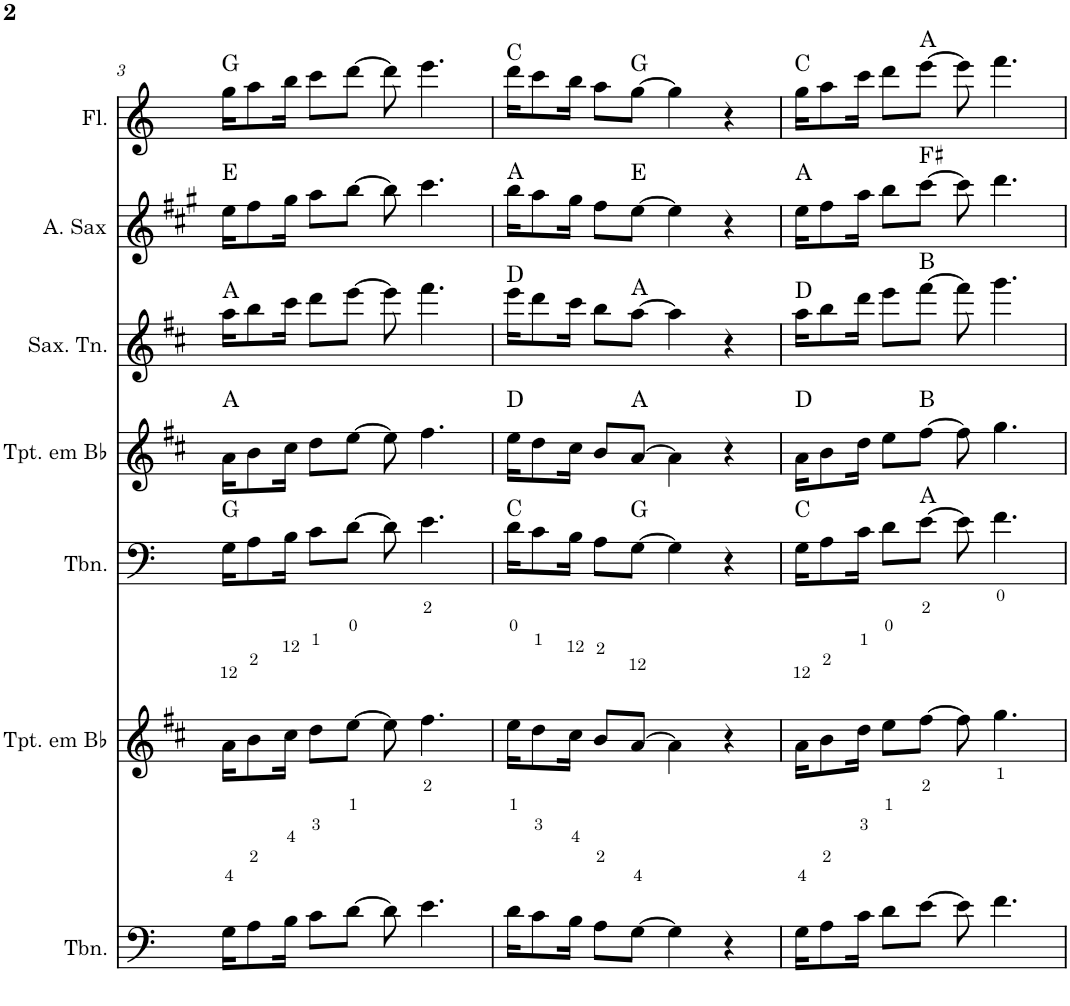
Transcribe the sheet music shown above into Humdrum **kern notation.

**kern	**kern	**kern	**harte	**kern	**harte	**kern	**harte	**kern	**harte	**kern	**harte
*part7	*part6	*part5	*part5	*part4	*part4	*part3	*part3	*part2	*part2	*part1	*part1
*staff7	*staff6	*staff5	*	*staff4	*	*staff3	*	*staff2	*	*staff1	*
*I"Trombone	*I"Trompete em Bb	*I"Trombone	*	*I"Trompete em Bb	*	*I"Saxofone Tenor	*	*I"Saxofone Alto	*	*I"Flauta Transversal	*
*I'Tbn.	*I'Tpt. em Bb	*I'Tbn.	*	*I'Tpt. em Bb	*	*I'Sax. Tn.	*	*	*	*I'Fl.	*
!!LO:PB:g=z
*clefF4	*clefG2	*clefF4	*	*clefG2	*	*clefG2	*	*clefG2	*	*clefG2	*
*	*Trd1c2	*	*	*Trd1c2	*	*Trd8c14	*	*Trd5c9	*	*	*
*k[]	*k[f#c#]	*k[]	*	*k[f#c#]	*	*k[f#c#]	*	*k[f#c#g#]	*	*k[]	*
*M4/4	*M4/4	*M4/4	*	*M4/4	*	*M4/4	*	*M4/4	*	*M4/4	*
=3	=3	=3	=3	=3	=3	=3	=3	=3	=3	=3	=3
16G\KL	16a\KL	16G\KL	G:maj	16a\KL	A:maj	16aa\KL	A:maj	16ee\KL	E:maj	16gg\KL	G:maj
8A\	8b\	8A\	.	8b\	.	8bb\	.	8ff#\	.	8aa\	.
16B\Jk	16cc#\Jk	16B\Jk	.	16cc#\Jk	.	16ccc#\Jk	.	16gg#\Jk	.	16bb\Jk	.
8c\L	8dd\L	8c\L	.	8dd\L	.	8ddd\L	.	8aa\L	.	8ccc\L	.
[8d\J	[8ee\J	[8d\J	.	[8ee\J	.	[8eee\J	.	[8bb\J	.	[8ddd\J	.
8d\]	8ee\]	8d\]	.	8ee\]	.	8eee\]	.	8bb\]	.	8ddd\]	.
4.e\	4.ff#\	4.e\	.	4.ff#\	.	4.fff#\	.	4.ccc#\	.	4.eee\	.
=4	=4	=4	=4	=4	=4	=4	=4	=4	=4	=4	=4
16d\KL	16ee\KL	16d\KL	C:maj	16ee\KL	D:maj	16eee\KL	D:maj	16bb\KL	A:maj	16ddd\KL	C:maj
8c\	8dd\	8c\	.	8dd\	.	8ddd\	.	8aa\	.	8ccc\	.
16B\Jk	16cc#\Jk	16B\Jk	.	16cc#\Jk	.	16ccc#\Jk	.	16gg#\Jk	.	16bb\Jk	.
8A\L	8b/L	8A\L	.	8b/L	.	8bb\L	.	8ff#\L	.	8aa\L	.
[8G\J	[8a/J	[8G\J	G:maj	[8a/J	A:maj	[8aa\J	A:maj	[8ee\J	E:maj	[8gg\J	G:maj
4G\]	4a\]	4G\]	.	4a\]	.	4aa\]	.	4ee\]	.	4gg\]	.
4r	4r	4r	.	4r	.	4r	.	4r	.	4r	.
=5	=5	=5	=5	=5	=5	=5	=5	=5	=5	=5	=5
16G\KL	16a\KL	16G\KL	C:maj	16a\KL	D:maj	16aa\KL	D:maj	16ee\KL	A:maj	16gg\KL	C:maj
8A\	8b\	8A\	.	8b\	.	8bb\	.	8ff#\	.	8aa\	.
16c\Jk	16dd\Jk	16c\Jk	.	16dd\Jk	.	16ddd\Jk	.	16aa\Jk	.	16ccc\Jk	.
8d\L	8ee\L	8d\L	.	8ee\L	.	8eee\L	.	8bb\L	.	8ddd\L	.
[8e\J	[8ff#\J	[8e\J	A:maj	[8ff#\J	B:maj	[8fff#\J	B:maj	[8ccc#\J	F#:maj	[8eee\J	A:maj
8e\]	8ff#\]	8e\]	.	8ff#\]	.	8fff#\]	.	8ccc#\]	.	8eee\]	.
4.f\	4.gg\	4.f\	.	4.gg\	.	4.ggg\	.	4.ddd\	.	4.fff\	.
=	=	=	=	=	=	=	=	=	=	=	=
*-	*-	*-	*-	*-	*-	*-	*-	*-	*-	*-	*-
